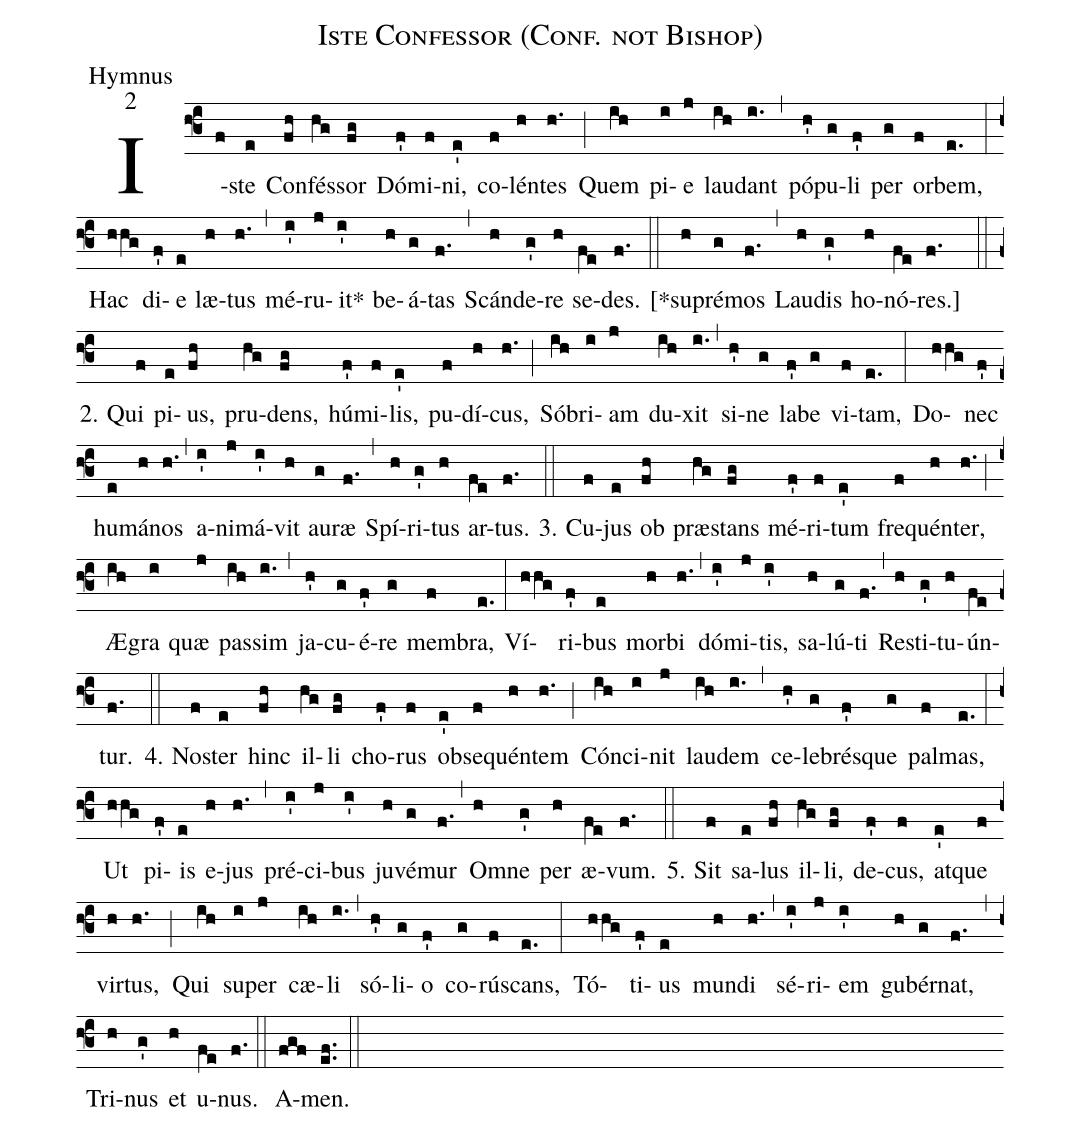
name:Iste Confessor (Conf. not Bishop);
office-part:Hymnus;
mode:2;
%%
(f3) I(f)ste(e) Con(fh)fés(hg)sor(fg) Dó(f')mi(f)ni,(e') co(f)lén(h)tes(h.) (;) Quem(ih) pi(i)e(j) lau(ih)dant(i.) (,) pó(h')pu(g)li(f') per(g) or(f)bem,(e.) (:) Hac(hhg) di(f')e(e) læ(h)tus(h.) (,) mé(i')ru(j)it*(i') be(h)á(g)tas(f.) (,) Scán(h)de(g')re(h) se(fe)des.(f.) (::) <v>[</v>*su(h)pré(g)mos(f.) (,) Lau(h)dis(g') ho(h)nó(fe)res.<v>]</v>(f.) (::)
2. Qui(f) pi(e)us,(fh) pru(hg)dens,(fg) hú(f')mi(f)lis,(e') pu(f)dí(h)cus,(h.) (;) Só(ih)bri(i)am(j) du(ih)xit(i.) (,) si(h')ne(g) la(f')be(g) vi(f)tam,(e.) (:) Do(hhg)nec(f') hu(e)má(h)nos(h.) (,) a(i')ni(j)má(i')vit(h) au(g)ræ(f.) (,) Spí(h)ri(g')tus(h) ar(fe)tus.(f.) (::)
3. Cu(f)jus(e) ob(fh) præ(hg)stans(fg) mé(f')ri(f)tum(e') fre(f)quén(h)ter,(h.) (;) Æ(ih)gra(i) quæ(j) pas(ih)sim(i.) (,) ja(h')cu(g)é(f')re(g) mem(f)bra,(e.) (:) Ví(hhg)ri(f')bus(e) mor(h)bi(h.) (,) dó(i')mi(j)tis,(i') sa(h)lú(g)ti(f.) (,) Re(h)sti(g')tu(h)ún(fe)tur.(f.) (::)
4. No(f)ster(e) hinc(fh) il(hg)li(fg) cho(f')rus(f) ob(e')se(f)quén(h)tem(h.) (;) Cón(ih)ci(i)nit(j) lau(ih)dem(i.) (,) ce(h')le(g)brés(f')que(g) pal(f)mas,(e.) (:) Ut(hhg) pi(f')is(e) e(h)jus(h.) (,) pré(i')ci(j)bus(i') ju(h)vé(g)mur(f.) (,) O(h)mne(g') per(h) æ(fe)vum.(f.) (::)
5. Sit(f) sa(e)lus(fh) il(hg)li,(fg) de(f')cus,(f) at(e')que(f) vir(h)tus,(h.) (;) Qui(ih) su(i)per(j) cæ(ih)li(i.) (,) só(h')li(g)o(f') co(g)rú(f)scans,(e.) (:) Tó(hhg)ti(f')us(e) mun(h)di(h.) (,) sé(i')ri(j)em(i') gu(h)bér(g)nat,(f.) (,) Tri(h)nus(g') et(h) u(fe)nus.(f.)
(::) A(fgf)men.(ef..) (::)
